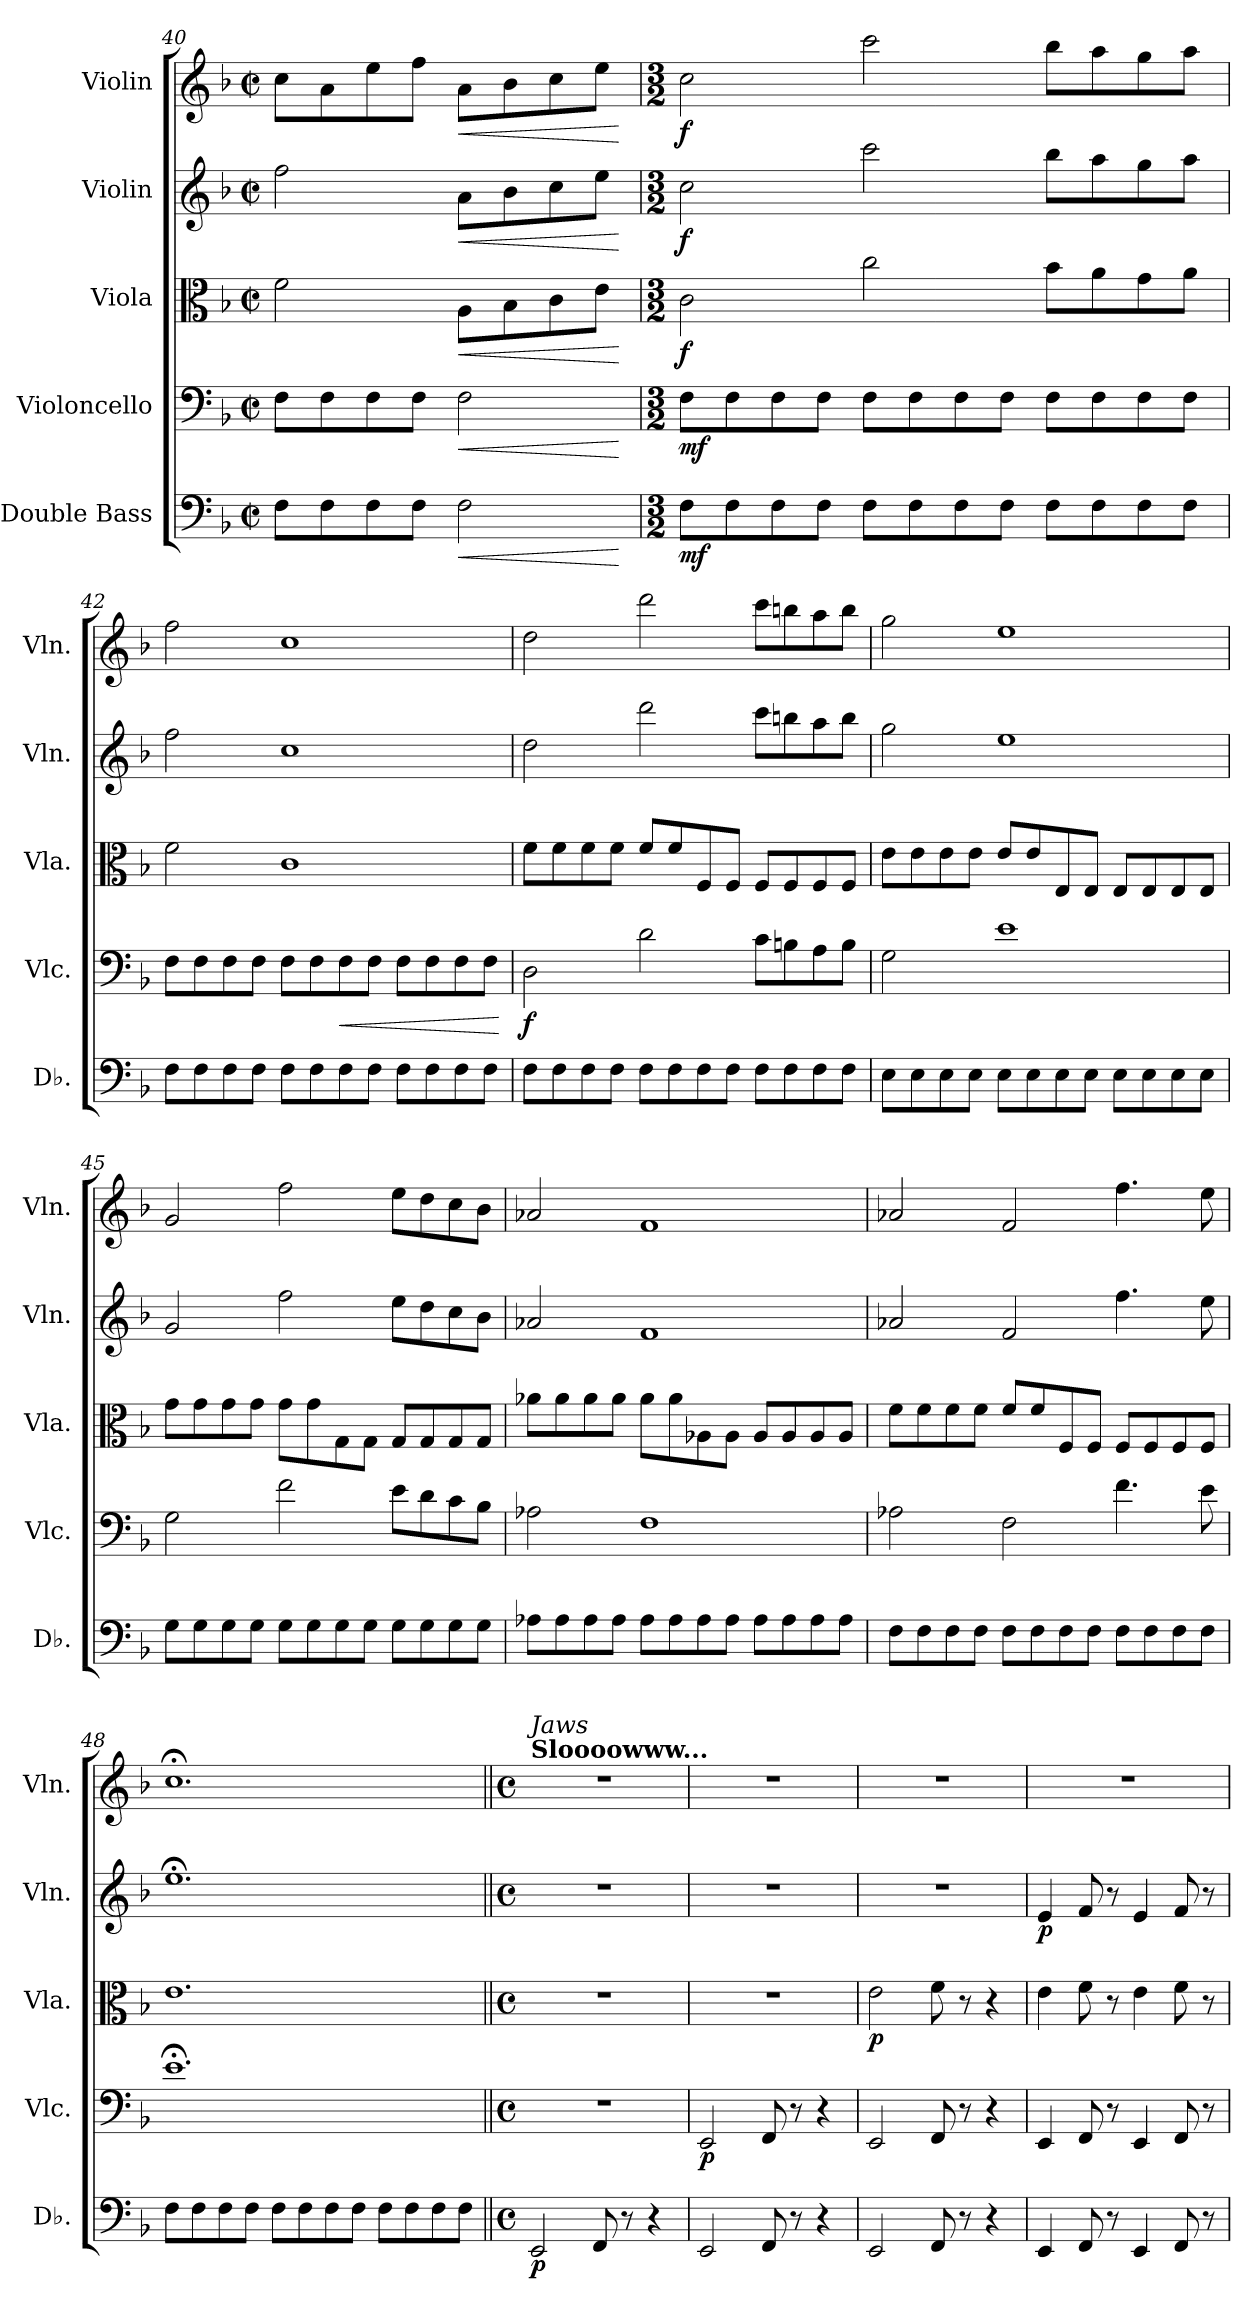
**kern	**dynam	**kern	**dynam	**kern	**dynam	**kern	**dynam	**kern	**dynam
*part5	*part5	*part4	*part4	*part3	*part3	*part2	*part2	*part1	*part1
*staff5	*staff5	*staff4	*staff4	*staff3	*staff3	*staff2	*staff2	*staff1	*staff1
*I"Double Bass	*	*I"Violoncello	*	*I"Viola	*	*I"Violin	*	*I"Violin	*
*I'Db.	*	*I'Vlc.	*	*I'Vla.	*	*I'Vln.	*	*I'Vln.	*
*clefF4	*	*clefF4	*	*clefC3	*	*clefG2	*	*clefG2	*
*ITrd7c12	*	*	*	*	*	*	*	*	*
*k[b-]	*	*k[b-]	*	*k[b-]	*	*k[b-]	*	*k[b-]	*
*M2/2	*	*M2/2	*	*M2/2	*	*M2/2	*	*M2/2	*
*met(c|)	*	*met(c|)	*	*met(c|)	*	*met(c|)	*	*met(c|)	*
=40	=40	=40	=40	=40	=40	=40	=40	=40	=40
8FF\L	.	8F\L	.	2f\	.	2ff\	.	8cc\L	.
8FF\	.	8F\	.	.	.	.	.	8a\	.
8FF\	.	8F\	.	.	.	.	.	8ee\	.
8FF\J	.	8F\J	.	.	.	.	.	8ff\J	.
!	!LO:HP:b	!	!LO:HP:b	!	!LO:HP:b	!	!LO:HP:b	!	!LO:HP:b
2FF\	<	2F\	<	8A\L	<	8a\L	<	8a\L	<
.	.	.	.	8B-\	.	8b-\	.	8b-\	.
.	.	.	.	8c\	.	8cc\	.	8cc\	.
.	.	.	.	8e\J	.	8ee\J	.	8ee\J	.
.	[	.	[	.	[	.	[	.	[
!!LO:PB:g=z
=41	=41	=41	=41	=41	=41	=41	=41	=41	=41
*M3/2	*	*M3/2	*	*M3/2	*	*M3/2	*	*M3/2	*
!	!LO:DY:b	!	!LO:DY:b	!	!LO:DY:b	!	!LO:DY:b	!	!LO:DY:b
8FF\L	mf	8F\L	mf	2c\	f	2cc\	f	2cc\	f
8FF\	.	8F\	.	.	.	.	.	.	.
8FF\	.	8F\	.	.	.	.	.	.	.
8FF\J	.	8F\J	.	.	.	.	.	.	.
8FF\L	.	8F\L	.	2cc\	.	2ccc\	.	2ccc\	.
8FF\	.	8F\	.	.	.	.	.	.	.
8FF\	.	8F\	.	.	.	.	.	.	.
8FF\J	.	8F\J	.	.	.	.	.	.	.
8FF\L	.	8F\L	.	8b-\L	.	8bb-\L	.	8bb-\L	.
8FF\	.	8F\	.	8a\	.	8aa\	.	8aa\	.
8FF\	.	8F\	.	8g\	.	8gg\	.	8gg\	.
8FF\J	.	8F\J	.	8a\J	.	8aa\J	.	8aa\J	.
=42	=42	=42	=42	=42	=42	=42	=42	=42	=42
8FF\L	.	8F\L	.	2f\	.	2ff\	.	2ff\	.
8FF\	.	8F\	.	.	.	.	.	.	.
8FF\	.	8F\	.	.	.	.	.	.	.
8FF\J	.	8F\J	.	.	.	.	.	.	.
8FF\L	.	8F\L	.	1c	.	1cc	.	1cc	.
8FF\	.	8F\	.	.	.	.	.	.	.
!	!	!	!LO:HP:b	!	!	!	!	!	!
8FF\	.	8F\	<	.	.	.	.	.	.
8FF\J	.	8F\J	.	.	.	.	.	.	.
8FF\L	.	8F\L	.	.	.	.	.	.	.
8FF\	.	8F\	.	.	.	.	.	.	.
8FF\	.	8F\	.	.	.	.	.	.	.
8FF\J	.	8F\J	.	.	.	.	.	.	.
.	.	.	[	.	.	.	.	.	.
!!LO:LB:g=z
=43	=43	=43	=43	=43	=43	=43	=43	=43	=43
!	!	!	!LO:DY:b	!	!	!	!	!	!
8FF\L	.	2D\	f	8f\L	.	2dd\	.	2dd\	.
8FF\	.	.	.	8f\	.	.	.	.	.
8FF\	.	.	.	8f\	.	.	.	.	.
8FF\J	.	.	.	8f\J	.	.	.	.	.
8FF\L	.	2d\	.	8f/L	.	2ddd\	.	2ddd\	.
8FF\	.	.	.	8f/	.	.	.	.	.
8FF\	.	.	.	8F/	.	.	.	.	.
8FF\J	.	.	.	8F/J	.	.	.	.	.
8FF\L	.	8c\L	.	8F/L	.	8ccc\L	.	8ccc\L	.
8FF\	.	8Bn\	.	8F/	.	8bbn\	.	8bbn\	.
8FF\	.	8A\	.	8F/	.	8aa\	.	8aa\	.
8FF\J	.	8B\J	.	8F/J	.	8bb\J	.	8bb\J	.
=44	=44	=44	=44	=44	=44	=44	=44	=44	=44
8EE\L	.	2G\	.	8e\L	.	2gg\	.	2gg\	.
8EE\	.	.	.	8e\	.	.	.	.	.
8EE\	.	.	.	8e\	.	.	.	.	.
8EE\J	.	.	.	8e\J	.	.	.	.	.
8EE\L	.	1e	.	8e/L	.	1ee	.	1ee	.
8EE\	.	.	.	8e/	.	.	.	.	.
8EE\	.	.	.	8E/	.	.	.	.	.
8EE\J	.	.	.	8E/J	.	.	.	.	.
8EE\L	.	.	.	8E/L	.	.	.	.	.
8EE\	.	.	.	8E/	.	.	.	.	.
8EE\	.	.	.	8E/	.	.	.	.	.
8EE\J	.	.	.	8E/J	.	.	.	.	.
=45	=45	=45	=45	=45	=45	=45	=45	=45	=45
8GG\L	.	2G\	.	8g\L	.	2g/	.	2g/	.
8GG\	.	.	.	8g\	.	.	.	.	.
8GG\	.	.	.	8g\	.	.	.	.	.
8GG\J	.	.	.	8g\J	.	.	.	.	.
8GG\L	.	2f\	.	8g\L	.	2ff\	.	2ff\	.
8GG\	.	.	.	8g\	.	.	.	.	.
8GG\	.	.	.	8G\	.	.	.	.	.
8GG\J	.	.	.	8G\J	.	.	.	.	.
8GG\L	.	8e\L	.	8G/L	.	8ee\L	.	8ee\L	.
8GG\	.	8d\	.	8G/	.	8dd\	.	8dd\	.
8GG\	.	8c\	.	8G/	.	8cc\	.	8cc\	.
8GG\J	.	8B-\J	.	8G/J	.	8b-\J	.	8b-\J	.
!!LO:PB:g=z
=46	=46	=46	=46	=46	=46	=46	=46	=46	=46
8AA-X\L	.	2A-X\	.	8a-X\L	.	2a-X/	.	2a-X/	.
8AA-\	.	.	.	8a-\	.	.	.	.	.
8AA-\	.	.	.	8a-\	.	.	.	.	.
8AA-\J	.	.	.	8a-\J	.	.	.	.	.
8AA-\L	.	1F	.	8a-\L	.	1f	.	1f	.
8AA-\	.	.	.	8a-\	.	.	.	.	.
8AA-\	.	.	.	8A-X\	.	.	.	.	.
8AA-\J	.	.	.	8A-\J	.	.	.	.	.
8AA-\L	.	.	.	8A-/L	.	.	.	.	.
8AA-\	.	.	.	8A-/	.	.	.	.	.
8AA-\	.	.	.	8A-/	.	.	.	.	.
8AA-\J	.	.	.	8A-/J	.	.	.	.	.
=47	=47	=47	=47	=47	=47	=47	=47	=47	=47
8FF\L	.	2A-X\	.	8f\L	.	2a-X/	.	2a-X/	.
8FF\	.	.	.	8f\	.	.	.	.	.
8FF\	.	.	.	8f\	.	.	.	.	.
8FF\J	.	.	.	8f\J	.	.	.	.	.
8FF\L	.	2F\	.	8f/L	.	2f/	.	2f/	.
8FF\	.	.	.	8f/	.	.	.	.	.
8FF\	.	.	.	8F/	.	.	.	.	.
8FF\J	.	.	.	8F/J	.	.	.	.	.
8FF\L	.	4.f\	.	8F/L	.	4.ff\	.	4.ff\	.
8FF\	.	.	.	8F/	.	.	.	.	.
8FF\	.	.	.	8F/	.	.	.	.	.
8FF\J	.	8e\	.	8F/J	.	8ee\	.	8ee\	.
=48	=48	=48	=48	=48	=48	=48	=48	=48	=48
8FF\L	.	1.e;<	.	1.e	.	1.ee;<	.	1.cc;<	.
8FF\	.	.	.	.	.	.	.	.	.
8FF\	.	.	.	.	.	.	.	.	.
8FF\J	.	.	.	.	.	.	.	.	.
8FF\L	.	.	.	.	.	.	.	.	.
8FF\	.	.	.	.	.	.	.	.	.
8FF\	.	.	.	.	.	.	.	.	.
8FF\J	.	.	.	.	.	.	.	.	.
8FF\L	.	.	.	.	.	.	.	.	.
8FF\	.	.	.	.	.	.	.	.	.
8FF\	.	.	.	.	.	.	.	.	.
8FF\J	.	.	.	.	.	.	.	.	.
!!LO:LB:g=z
=49||	=49||	=49||	=49||	=49||	=49||	=49||	=49||	=49||	=49||
*M4/4	*	*M4/4	*	*M4/4	*	*M4/4	*	*M4/4	*
*met(c)	*	*met(c)	*	*met(c)	*	*met(c)	*	*met(c)	*
!	!	!	!	!	!	!	!	!LO:TX:a:B:t=Sloooowww...	!
!	!	!	!	!	!	!	!	!LO:TX:a:i:t=Jaws	!
!	!LO:DY:b	!	!	!	!	!	!	!	!
2EEE/	p	1r	.	1r	.	1r	.	1r	.
8FFF/	.	.	.	.	.	.	.	.	.
8r	.	.	.	.	.	.	.	.	.
4r	.	.	.	.	.	.	.	.	.
=50	=50	=50	=50	=50	=50	=50	=50	=50	=50
!	!	!	!LO:DY:b	!	!	!	!	!	!
2EEE/	.	2EE/	p	1r	.	1r	.	1r	.
8FFF/	.	8FF/	.	.	.	.	.	.	.
8r	.	8r	.	.	.	.	.	.	.
4r	.	4r	.	.	.	.	.	.	.
=51	=51	=51	=51	=51	=51	=51	=51	=51	=51
!	!	!	!	!	!LO:DY:b	!	!	!	!
2EEE/	.	2EE/	.	2e\	p	1r	.	1r	.
8FFF/	.	8FF/	.	8f\	.	.	.	.	.
8r	.	8r	.	8r	.	.	.	.	.
4r	.	4r	.	4r	.	.	.	.	.
=52	=52	=52	=52	=52	=52	=52	=52	=52	=52
!	!	!	!	!	!	!	!LO:DY:b	!	!
4EEE/	.	4EE/	.	4e\	.	4e/	p	1r	.
8FFF/	.	8FF/	.	8f\	.	8f/	.	.	.
8r	.	8r	.	8r	.	8r	.	.	.
4EEE/	.	4EE/	.	4e\	.	4e/	.	.	.
8FFF/	.	8FF/	.	8f\	.	8f/	.	.	.
8r	.	8r	.	8r	.	8r	.	.	.
=	=	=	=	=	=	=	=	=	=
*-	*-	*-	*-	*-	*-	*-	*-	*-	*-
